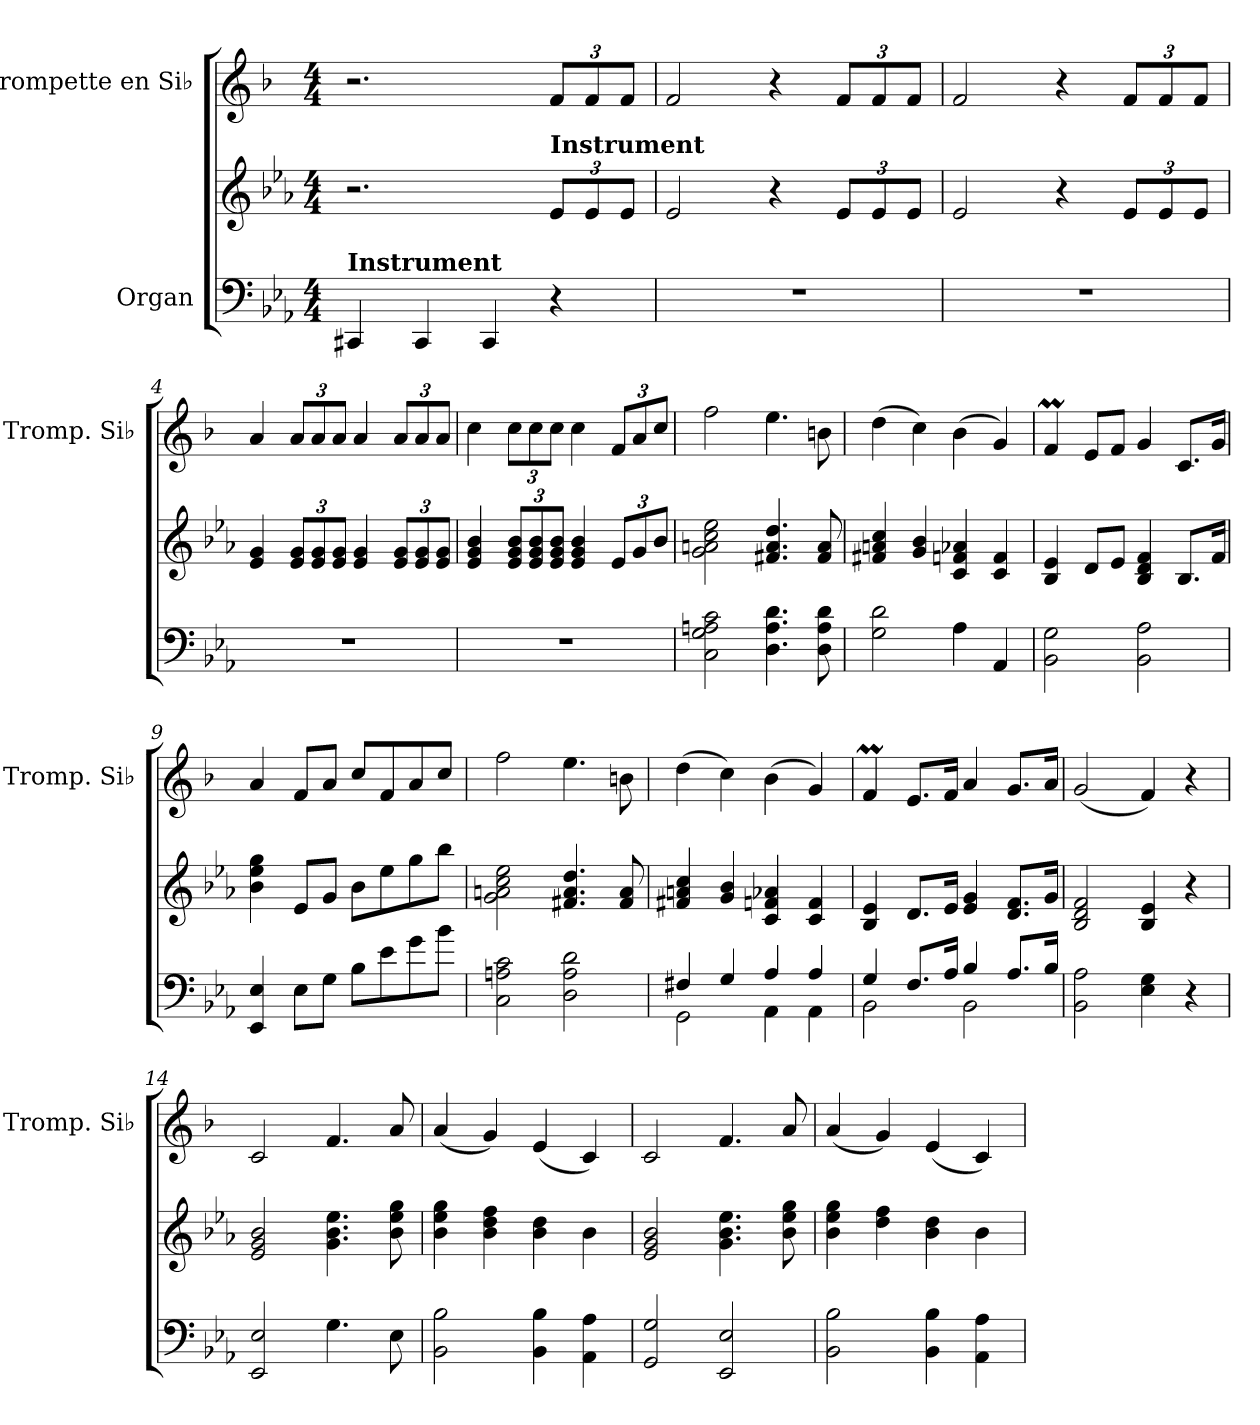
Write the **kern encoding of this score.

**kern	**kern	**kern
*part2	*part2	*part1
*staff3	*staff2	*staff1
*I"Organ	*	*I"Trompette en Si♭
*	*	*I'Tromp. Si♭
*clefF4	*clefG2	*clefG2
*	*	*ITrd1c2
*k[b-e-a-]	*k[b-e-a-]	*k[b-e-a-]
*M4/4	*M4/4	*M4/4
*MM125	*MM125	*MM125
=1	=1	=1
!LO:TX:a:B:t=Instrument	!	!
4CC#X/	2.r	2.r
4CC#/	.	.
4CC#/	.	.
*	*Xbrackettup	*Xbrackettup
!	!LO:TX:a:B:t=Instrument	!
4r	12e-/L	12e-/L
.	12e-/	12e-/
.	12e-/J	12e-/J
=2	=2	=2
1r	2e-/	2e-/
.	4r	4r
.	12e-/L	12e-/L
.	12e-/	12e-/
.	12e-/J	12e-/J
=3	=3	=3
1r	2e-/	2e-/
.	4r	4r
.	12e-/L	12e-/L
.	12e-/	12e-/
.	12e-/J	12e-/J
=4	=4	=4
1r	4e-/ 4g/	4g/
.	12e-/ 12g/L	12g/L
.	12e-/ 12g/	12g/
.	12e-/ 12g/J	12g/J
.	4e-/ 4g/	4g/
.	12e-/ 12g/L	12g/L
.	12e-/ 12g/	12g/
.	12e-/ 12g/J	12g/J
=5	=5	=5
1r	4e-/ 4g/ 4b-/	4b-\
.	12e-/ 12g/ 12b-/L	12b-\L
.	12e-/ 12g/ 12b-/	12b-\
.	12e-/ 12g/ 12b-/J	12b-\J
.	4e-/ 4g/ 4b-/	4b-\
.	12e-/L	12e-/L
.	12g/	12g/
.	12b-/J	12b-/J
!!LO:LB:g=z
=6	=6	=6
2C\ 2G\ 2An\ 2c\	2g\ 2an\ 2cc\ 2ee-\	2ee-\
4.D\ 4.A\ 4.d\	4.f#X/ 4.a/ 4.dd/	4.dd\
8D\ 8A\ 8d\	8f#/ 8a/	8an\
=7	=7	=7
2G\ 2d\	4f#X/ 4an/ 4cc/	(4cc\
.	4g/ 4b-/	4b-\)
4A-\	4c/ 4fn/ 4a-X/	(4a-\
4AA-/	4c/ 4f/	4f/)
=8	=8	=8
2BB-\ 2G\	4B-/ 4e-/	4e-M/
.	8d/L	8d/L
.	8e-/J	8e-/J
2BB-\ 2A-\	4B-/ 4d/ 4f/	4f/
.	8.B-/L	8.B-/L
.	16f/Jk	16f/Jk
=9	=9	=9
4EE-/ 4E-/	4b-\ 4ee-\ 4gg\	4g/
8E-\L	8e-/L	8e-/L
8G\J	8g/J	8g/J
8B-\L	8b-\L	8b-/L
8e-\	8ee-\	8e-/
8g\	8gg\	8g/
8b-\J	8bb-\J	8b-/J
=10	=10	=10
2C\ 2An\ 2c\	2g\ 2an\ 2cc\ 2ee-\	2ee-\
2D\ 2A\ 2d\	4.f#X/ 4.a/ 4.dd/	4.dd\
.	8f#/ 8a/	8an\
!!LO:LB:g=z
=11	=11	=11
*^	*	*
4F#X/	2GG\	4f#X/ 4an/ 4cc/	(4cc\
4G/	.	4g/ 4b-/	4b-\)
4A-/	4AA-\	4c/ 4fn/ 4a-X/	(4a-\
4A-/	4AA-\	4c/ 4f/	4f/)
=12	=12	=12	=12
4G/	2BB-\	4B-/ 4e-/	4e-M/
8.F/L	.	8.d/L	8.d/L
16A-/Jk	.	16e-/Jk	16e-/Jk
4B-/	2BB-\	4e-/ 4g/	4g/
8.A-/L	.	8.d/ 8.f/L	8.f/L
16B-/Jk	.	16g/Jk	16g/Jk
*v	*v	*	*
=13	=13	=13
2BB-\ 2A-\	2B-/ 2d/ 2f/	(2f/
4E-\ 4G\	4B-/ 4e-/	4e-/)
4r	4r	4r
=14	=14	=14
2EE-/ 2E-/	2e-/ 2g/ 2b-/	2B-/
4.G\	4.g\ 4.b-\ 4.ee-\	4.e-/
8E-\	8b-\ 8ee-\ 8gg\	8g/
=15	=15	=15
2BB-\ 2B-\	4b-\ 4ee-\ 4gg\	(4g/
.	4b-\ 4dd\ 4ff\	4f/)
4BB-\ 4B-\	4b-\ 4dd\	(4d/
4AA-\ 4A-\	4b-\	4B-/)
=16	=16	=16
2GG/ 2G/	2e-/ 2g/ 2b-/	2B-/
2EE-/ 2E-/	4.g\ 4.b-\ 4.ee-\	4.e-/
.	8b-\ 8ee-\ 8gg\	8g/
=17	=17	=17
2BB-\ 2B-\	4b-\ 4ee-\ 4gg\	(4g/
.	4dd\ 4ff\	4f/)
4BB-\ 4B-\	4b-\ 4dd\	(4d/
4AA-\ 4A-\	4b-\	4B-/)
=	=	=
*-	*-	*-
